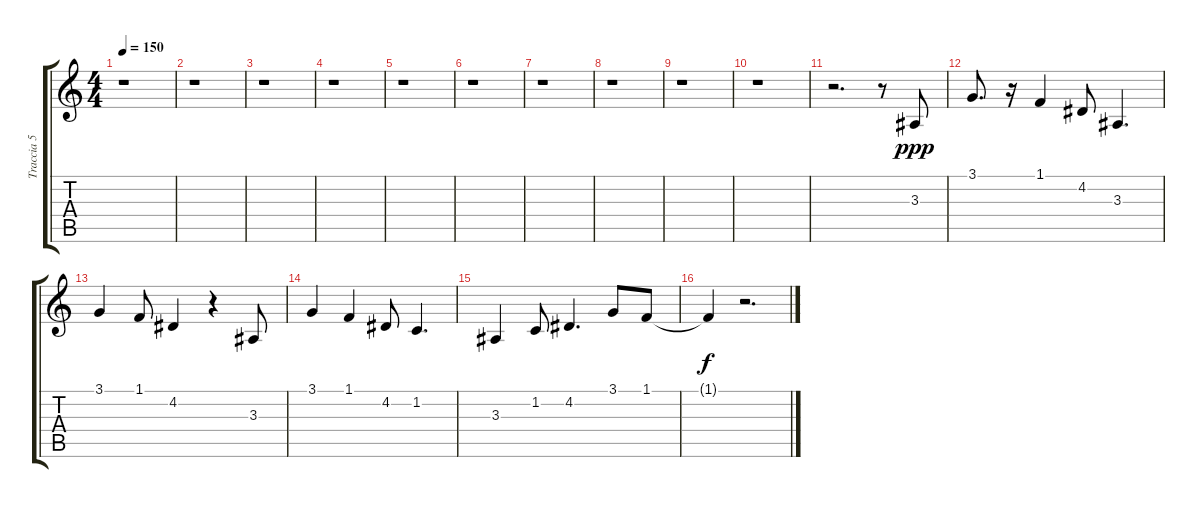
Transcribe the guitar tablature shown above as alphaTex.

\track ("Traccia 5" "Traccia 5") {instrument choiraahs}
\staff {score tabs}
\tuning (E4 B3 G3 D3 A2 E2) {hide}
\ts (4 4)
\tempo 150
\clef g2
\ks c
r.1{dy ppp} |
r.1 |
r.1 |
r.1 |
r.1 |
r.1 |
r.1 |
r.1 |
r.1 |
r.1 |
r.2{d} r.8 3.3.8 |
3.1.8{d} r.16 1.1.4 4.2.8 3.3.4{d} |
3.1.4 1.1.8 4.2.4 r.4 3.3.8 |
3.1.4 1.1.4 4.2.8 1.2.4{d} |
3.3.4 1.2.8 4.2.4{d} 3.1.8 1.1.8 |
1.1{t}.4{dy f} r.2{d}
